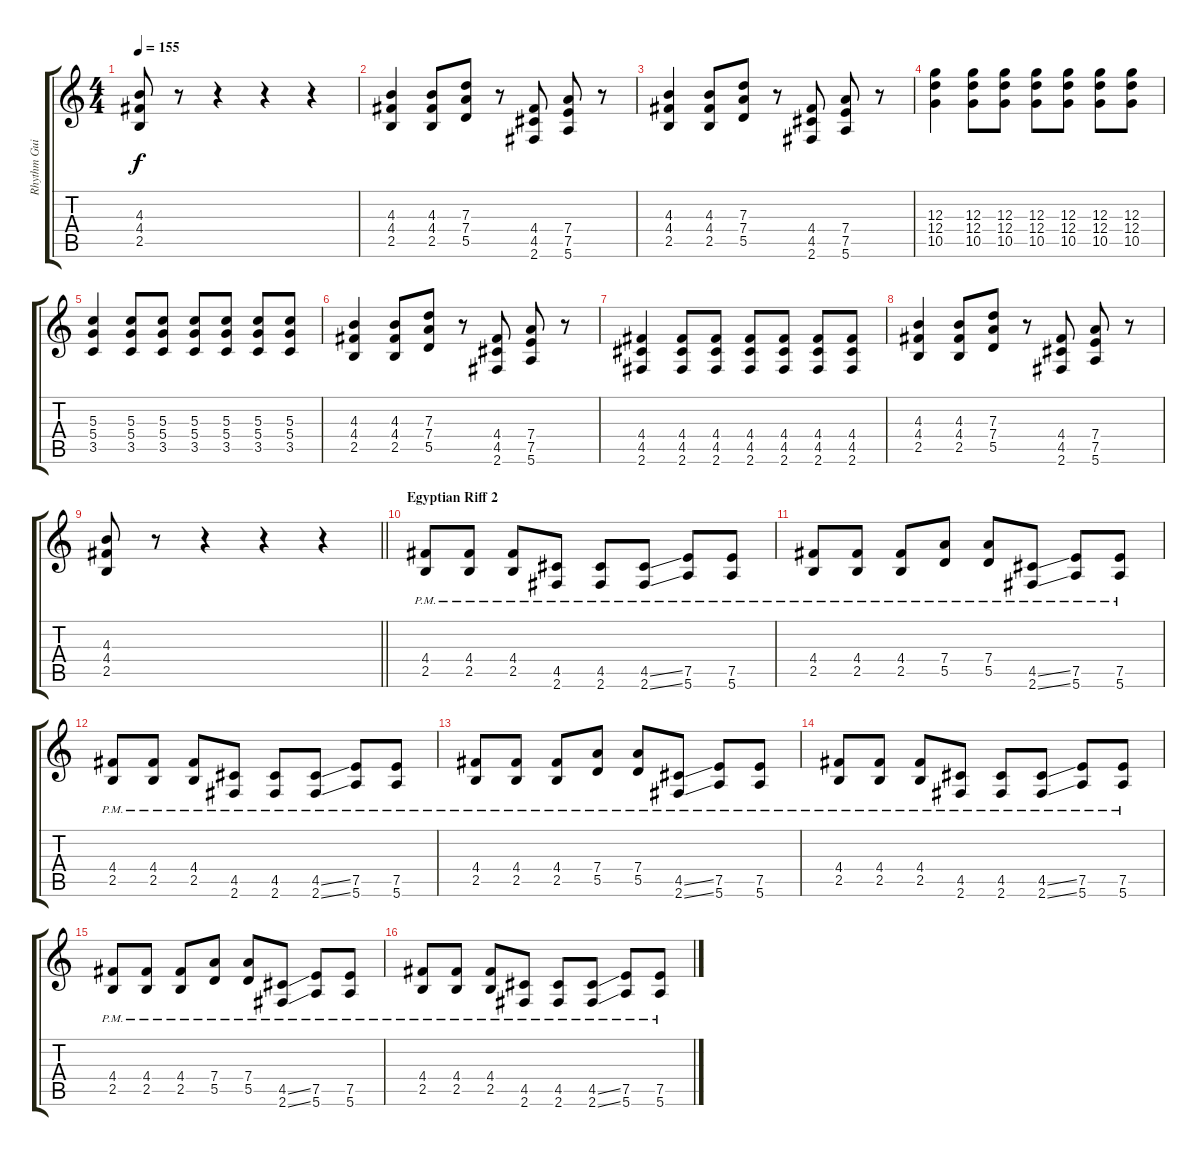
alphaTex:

\track ("Rhythm Guitar" "Rhythm Gui") {instrument acousticguitarsteel}
\staff {score tabs}
\tuning (E4 B3 G3 D3 A2 E2) {hide}
\ts (4 4)
\tempo 155
\clef g2
\ks c
(4.3 4.4 2.5).8{dy f} r.8 r.4 r.4 r.4 |
(4.3 4.4 2.5).4 (4.3 4.4 2.5).8 (7.3 7.4 5.5).8 r.8 (4.4 4.5 2.6).8 (7.4 7.5 5.6).8 r.8 |
(4.3 4.4 2.5).4 (4.3 4.4 2.5).8 (7.3 7.4 5.5).8 r.8 (4.4 4.5 2.6).8 (7.4 7.5 5.6).8 r.8 |
(12.3 12.4 10.5).4 (12.3 12.4 10.5).8 (12.3 12.4 10.5).8 (12.3 12.4 10.5).8 (12.3 12.4 10.5).8 (12.3 12.4 10.5).8 (12.3 12.4 10.5).8 |
(5.3 5.4 3.5).4 (5.3 5.4 3.5).8 (5.3 5.4 3.5).8 (5.3 5.4 3.5).8 (5.3 5.4 3.5).8 (5.3 5.4 3.5).8 (5.3 5.4 3.5).8 |
(4.3 4.4 2.5).4 (4.3 4.4 2.5).8 (7.3 7.4 5.5).8 r.8 (4.4 4.5 2.6).8 (7.4 7.5 5.6).8 r.8 |
(4.4 4.5 2.6).4 (4.4 4.5 2.6).8 (4.4 4.5 2.6).8 (4.4 4.5 2.6).8 (4.4 4.5 2.6).8 (4.4 4.5 2.6).8 (4.4 4.5 2.6).8 |
(4.3 4.4 2.5).4 (4.3 4.4 2.5).8 (7.3 7.4 5.5).8 r.8 (4.4 4.5 2.6).8 (7.4 7.5 5.6).8 r.8 |
\barLineRight lightlight
(4.3 4.4 2.5).8 r.8 r.4 r.4 r.4 |
\section ("" "Egyptian Riff 2")
(4.4{pm} 2.5{pm}).8 (4.4{pm} 2.5{pm}).8 (4.4{pm} 2.5{pm}).8 (4.5{pm} 2.6{pm}).8 (4.5{pm} 2.6{pm}).8 (4.5{ss pm} 2.6{ss pm}).8 (7.5{pm} 5.6{pm}).8 (7.5{pm} 5.6{pm}).8 |
(4.4{pm} 2.5{pm}).8 (4.4{pm} 2.5{pm}).8 (4.4{pm} 2.5{pm}).8 (7.4{pm} 5.5{pm}).8 (7.4{pm} 5.5{pm}).8 (4.5{ss pm} 2.6{ss pm}).8 (7.5{pm} 5.6{pm}).8 (7.5{pm} 5.6{pm}).8 |
(4.4{pm} 2.5{pm}).8 (4.4{pm} 2.5{pm}).8 (4.4{pm} 2.5{pm}).8 (4.5{pm} 2.6{pm}).8 (4.5{pm} 2.6{pm}).8 (4.5{ss pm} 2.6{ss pm}).8 (7.5{pm} 5.6{pm}).8 (7.5{pm} 5.6{pm}).8 |
(4.4{pm} 2.5{pm}).8 (4.4{pm} 2.5{pm}).8 (4.4{pm} 2.5{pm}).8 (7.4{pm} 5.5{pm}).8 (7.4{pm} 5.5{pm}).8 (4.5{ss pm} 2.6{ss pm}).8 (7.5{pm} 5.6{pm}).8 (7.5{pm} 5.6{pm}).8 |
(4.4{pm} 2.5{pm}).8 (4.4{pm} 2.5{pm}).8 (4.4{pm} 2.5{pm}).8 (4.5{pm} 2.6{pm}).8 (4.5{pm} 2.6{pm}).8 (4.5{ss pm} 2.6{ss pm}).8 (7.5{pm} 5.6{pm}).8 (7.5{pm} 5.6{pm}).8 |
(4.4{pm} 2.5{pm}).8 (4.4{pm} 2.5{pm}).8 (4.4{pm} 2.5{pm}).8 (7.4{pm} 5.5{pm}).8 (7.4{pm} 5.5{pm}).8 (4.5{ss pm} 2.6{ss pm}).8 (7.5{pm} 5.6{pm}).8 (7.5{pm} 5.6{pm}).8 |
(4.4{pm} 2.5{pm}).8 (4.4{pm} 2.5{pm}).8 (4.4{pm} 2.5{pm}).8 (4.5{pm} 2.6{pm}).8 (4.5{pm} 2.6{pm}).8 (4.5{ss pm} 2.6{ss pm}).8 (7.5{pm} 5.6{pm}).8 (7.5{pm} 5.6{pm}).8
